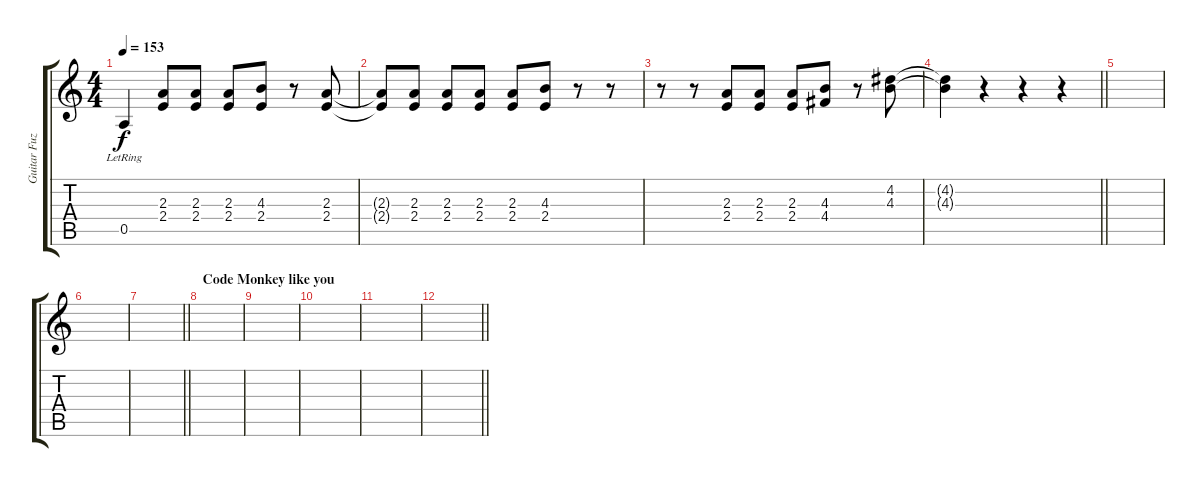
\track ("Guitar Fuzz" "Guitar Fuz") {instrument distortionguitar}
\staff {score tabs}
\tuning (E4 B3 G3 D3 A2 E2) {hide}
\ts (4 4)
\tempo 153
\clef g2
\ks c
0.5{lr}.4{dy f} (2.3 2.4).8 (2.3 2.4).8 (2.3 2.4).8 (4.3 2.4).8 r.8 (2.3 2.4).8 |
(2.3{t} 2.4{t}).8 (2.3 2.4).8 (2.3 2.4).8 (2.3 2.4).8 (2.3 2.4).8 (4.3 2.4).8 r.8 r.8 |
r.8 r.8 (2.3 2.4).8 (2.3 2.4).8 (2.3 2.4).8 (4.3 4.4).8 r.8 (4.2 4.3).8 |
\barLineRight lightlight
(4.2{t} 4.3{t}).4 r.4 r.4 r.4 |
|
|
\barLineRight lightlight
|
\section ("" "Code Monkey like you")
|
|
|
|
\barLineRight lightlight
